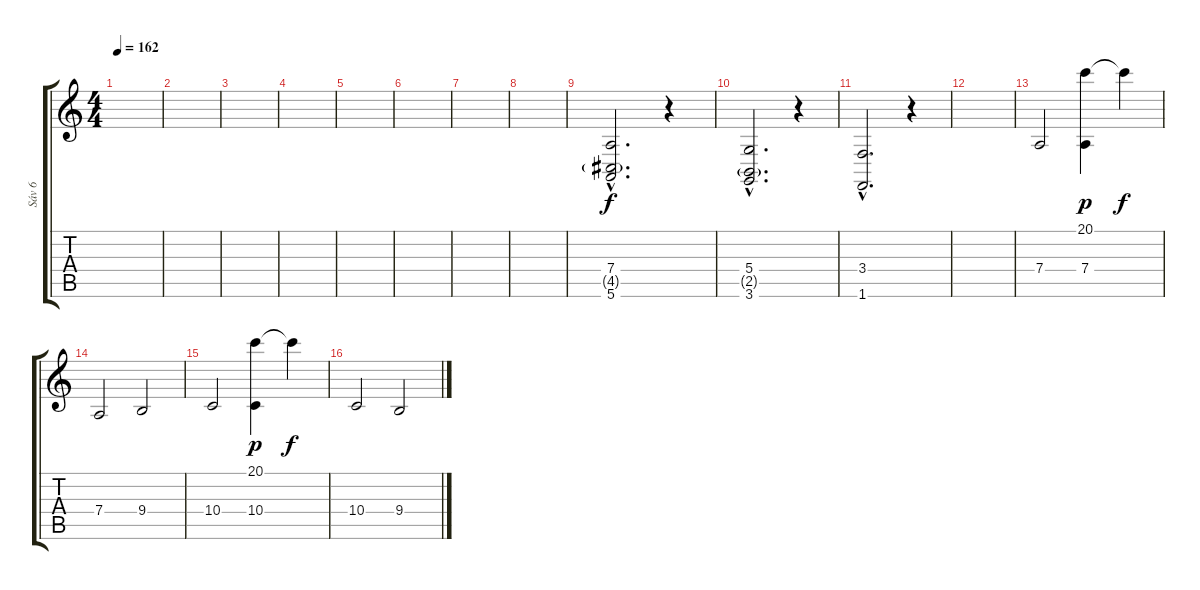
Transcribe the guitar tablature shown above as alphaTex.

\track ("Sáv 6" "Sáv 6") {instrument synthstrings1}
\staff {score tabs}
\tuning (E4 B3 G3 D3 A2 E2) {hide}
\ts (4 4)
\tempo 162
\clef g2
\ks c
|
|
|
|
|
|
|
|
(7.4{hac} 4.5{g hac} 5.6{hac}).2{d} r.4 |
(5.4{hac} 2.5{g hac} 3.6{hac}).2{d} r.4 |
(3.4{hac} 1.6{hac}).2{d dy f} r.4 |
|
7.4.2 (20.1 7.4).4{dy p} 20.1{t}.4{dy f} |
7.4.2 9.4.2 |
10.4.2 (20.1 10.4).4{dy p} 20.1{t}.4{dy f} |
10.4.2 9.4.2
